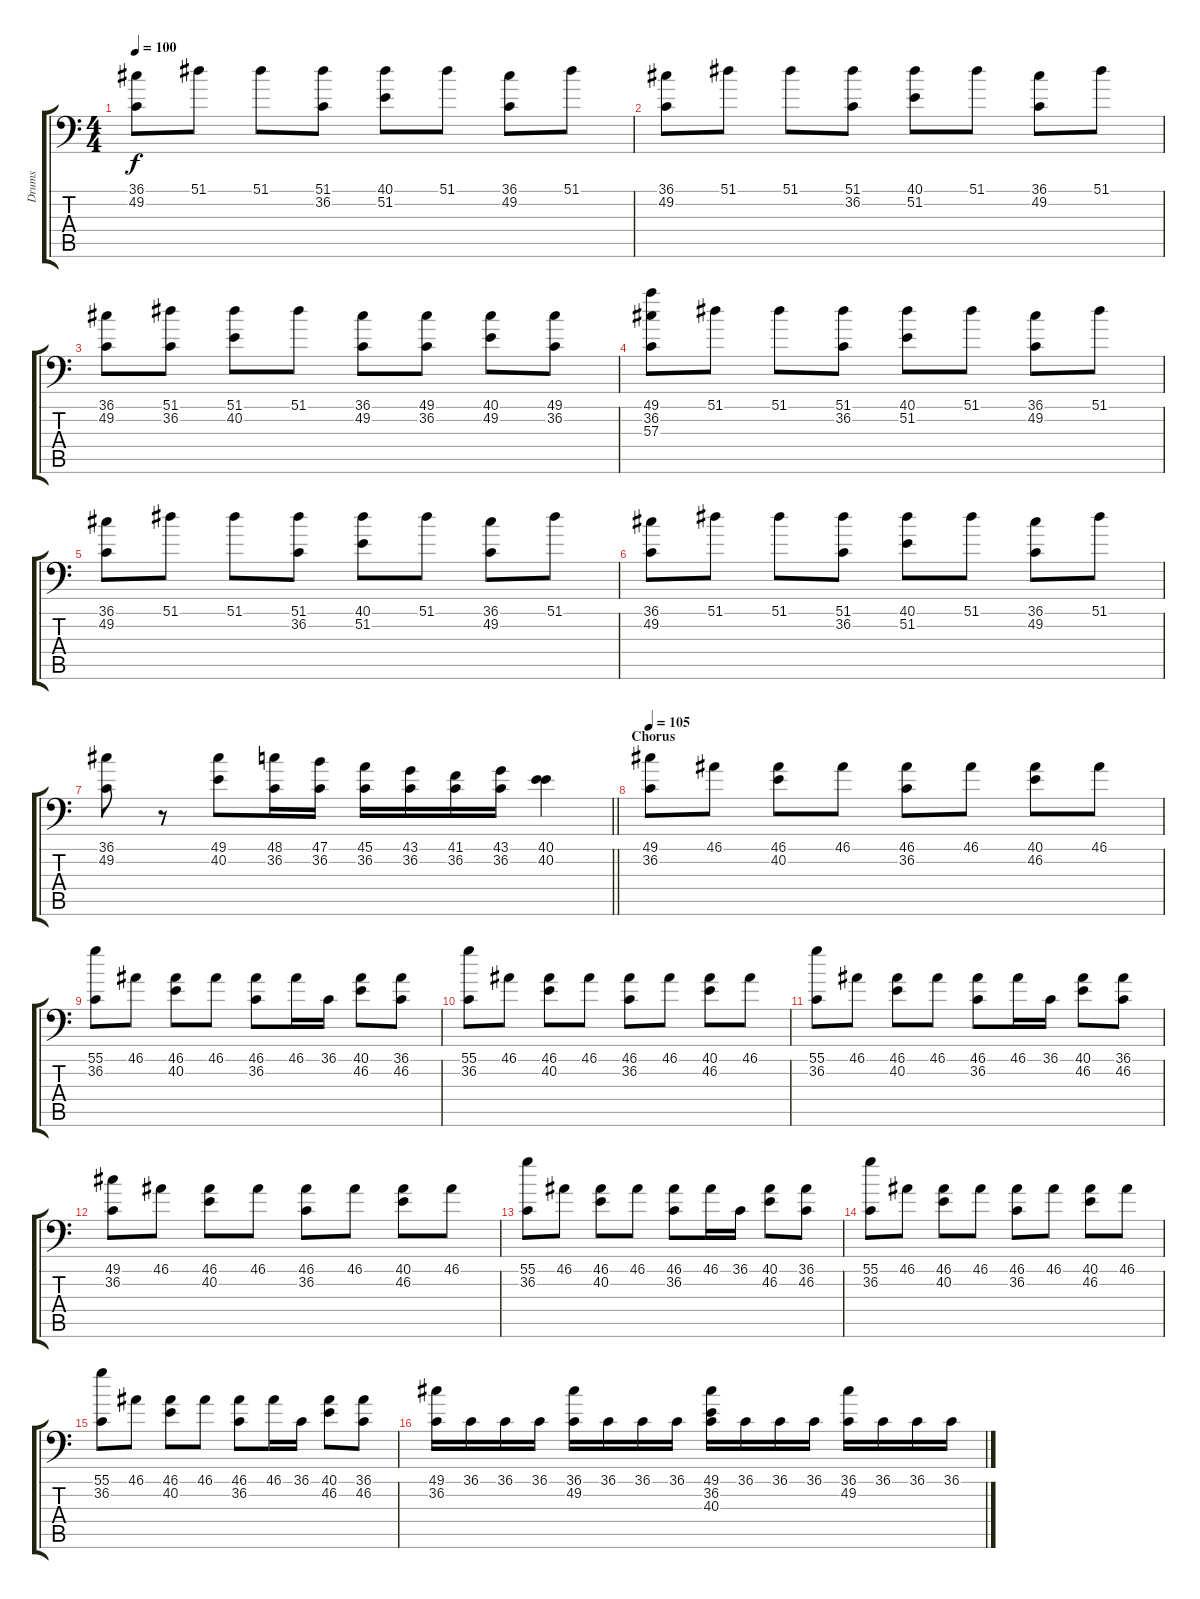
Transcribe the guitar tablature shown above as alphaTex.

\track ("Drums" "Drums") {instrument acousticgrandpiano}
\staff {score tabs}
\tuning (C-1 C-1 C-1 C-1 C-1 C-1) {hide}
\ts (4 4)
\tempo 100
\clef f4
\ks c
(36.1 49.2).8{dy f} 51.1.8 51.1.8 (51.1 36.2).8 (40.1 51.2).8 51.1.8 (36.1 49.2).8 51.1.8 |
(36.1 49.2).8 51.1.8 51.1.8 (51.1 36.2).8 (40.1 51.2).8 51.1.8 (36.1 49.2).8 51.1.8 |
(36.1 49.2).8 (51.1 36.2).8 (51.1 40.2).8 51.1.8 (36.1 49.2).8 (49.1 36.2).8 (40.1 49.2).8 (49.1 36.2).8 |
(49.1 36.2 57.3).8 51.1.8 51.1.8 (51.1 36.2).8 (40.1 51.2).8 51.1.8 (36.1 49.2).8 51.1.8 |
(36.1 49.2).8 51.1.8 51.1.8 (51.1 36.2).8 (40.1 51.2).8 51.1.8 (36.1 49.2).8 51.1.8 |
(36.1 49.2).8 51.1.8 51.1.8 (51.1 36.2).8 (40.1 51.2).8 51.1.8 (36.1 49.2).8 51.1.8 |
\barLineRight lightlight
(36.1 49.2).8 r.8 (49.1 40.2).8 (48.1 36.2).16 (47.1 36.2).16 (45.1 36.2).16 (43.1 36.2).16 (41.1 36.2).16 (43.1 36.2).16 (40.1 40.2).4 |
\section ("" "Chorus")
\tempo 105
(49.1 36.2).8 46.1.8 (46.1 40.2).8 46.1.8 (46.1 36.2).8 46.1.8 (40.1 46.2).8 46.1.8 |
(55.1 36.2).8 46.1.8 (46.1 40.2).8 46.1.8 (46.1 36.2).8 46.1.16 36.1.16 (40.1 46.2).8 (36.1 46.2).8 |
(55.1 36.2).8 46.1.8 (46.1 40.2).8 46.1.8 (46.1 36.2).8 46.1.8 (40.1 46.2).8 46.1.8 |
(55.1 36.2).8 46.1.8 (46.1 40.2).8 46.1.8 (46.1 36.2).8 46.1.16 36.1.16 (40.1 46.2).8 (36.1 46.2).8 |
(49.1 36.2).8 46.1.8 (46.1 40.2).8 46.1.8 (46.1 36.2).8 46.1.8 (40.1 46.2).8 46.1.8 |
(55.1 36.2).8 46.1.8 (46.1 40.2).8 46.1.8 (46.1 36.2).8 46.1.16 36.1.16 (40.1 46.2).8 (36.1 46.2).8 |
(55.1 36.2).8 46.1.8 (46.1 40.2).8 46.1.8 (46.1 36.2).8 46.1.8 (40.1 46.2).8 46.1.8 |
(55.1 36.2).8 46.1.8 (46.1 40.2).8 46.1.8 (46.1 36.2).8 46.1.16 36.1.16 (40.1 46.2).8 (36.1 46.2).8 |
(49.1 36.2).16 36.1.16 36.1.16 36.1.16 (36.1 49.2).16 36.1.16 36.1.16 36.1.16 (49.1 36.2 40.3).16 36.1.16 36.1.16 36.1.16 (36.1 49.2).16 36.1.16 36.1.16 36.1.16
